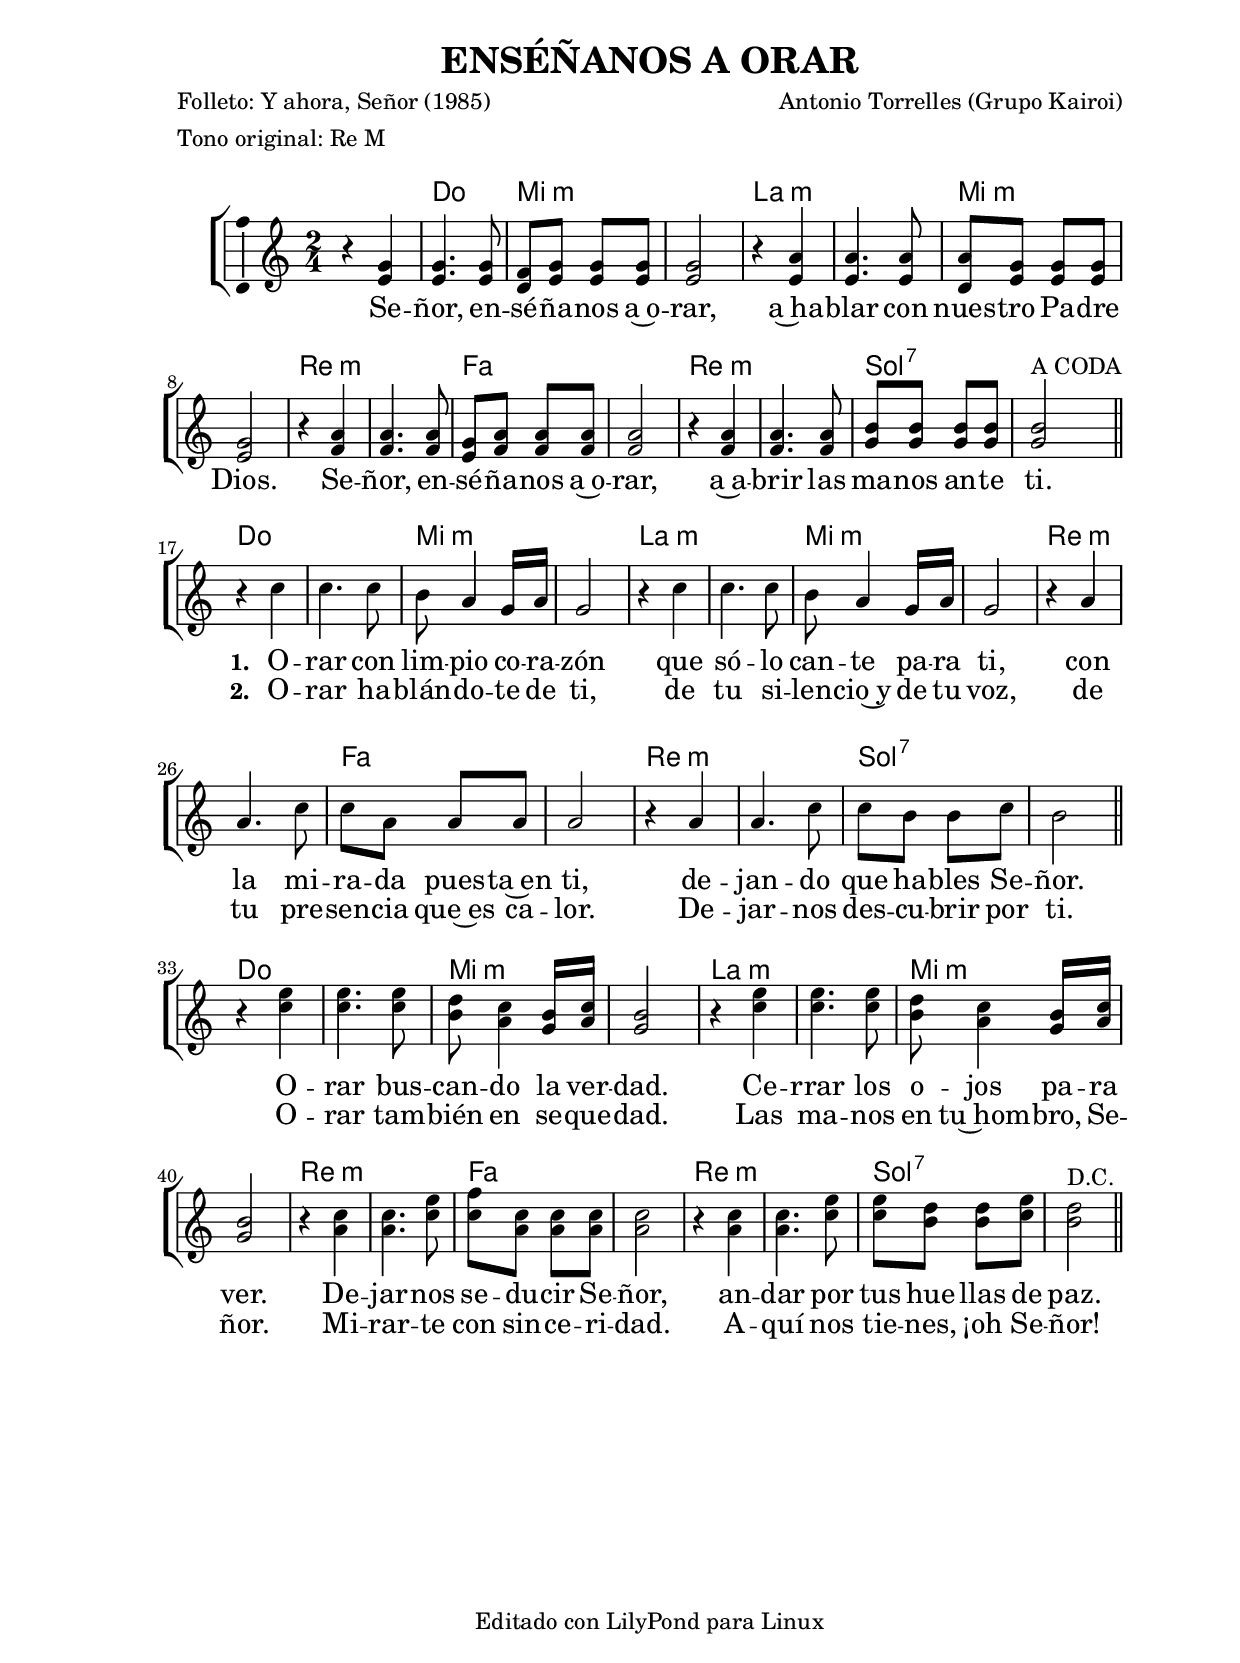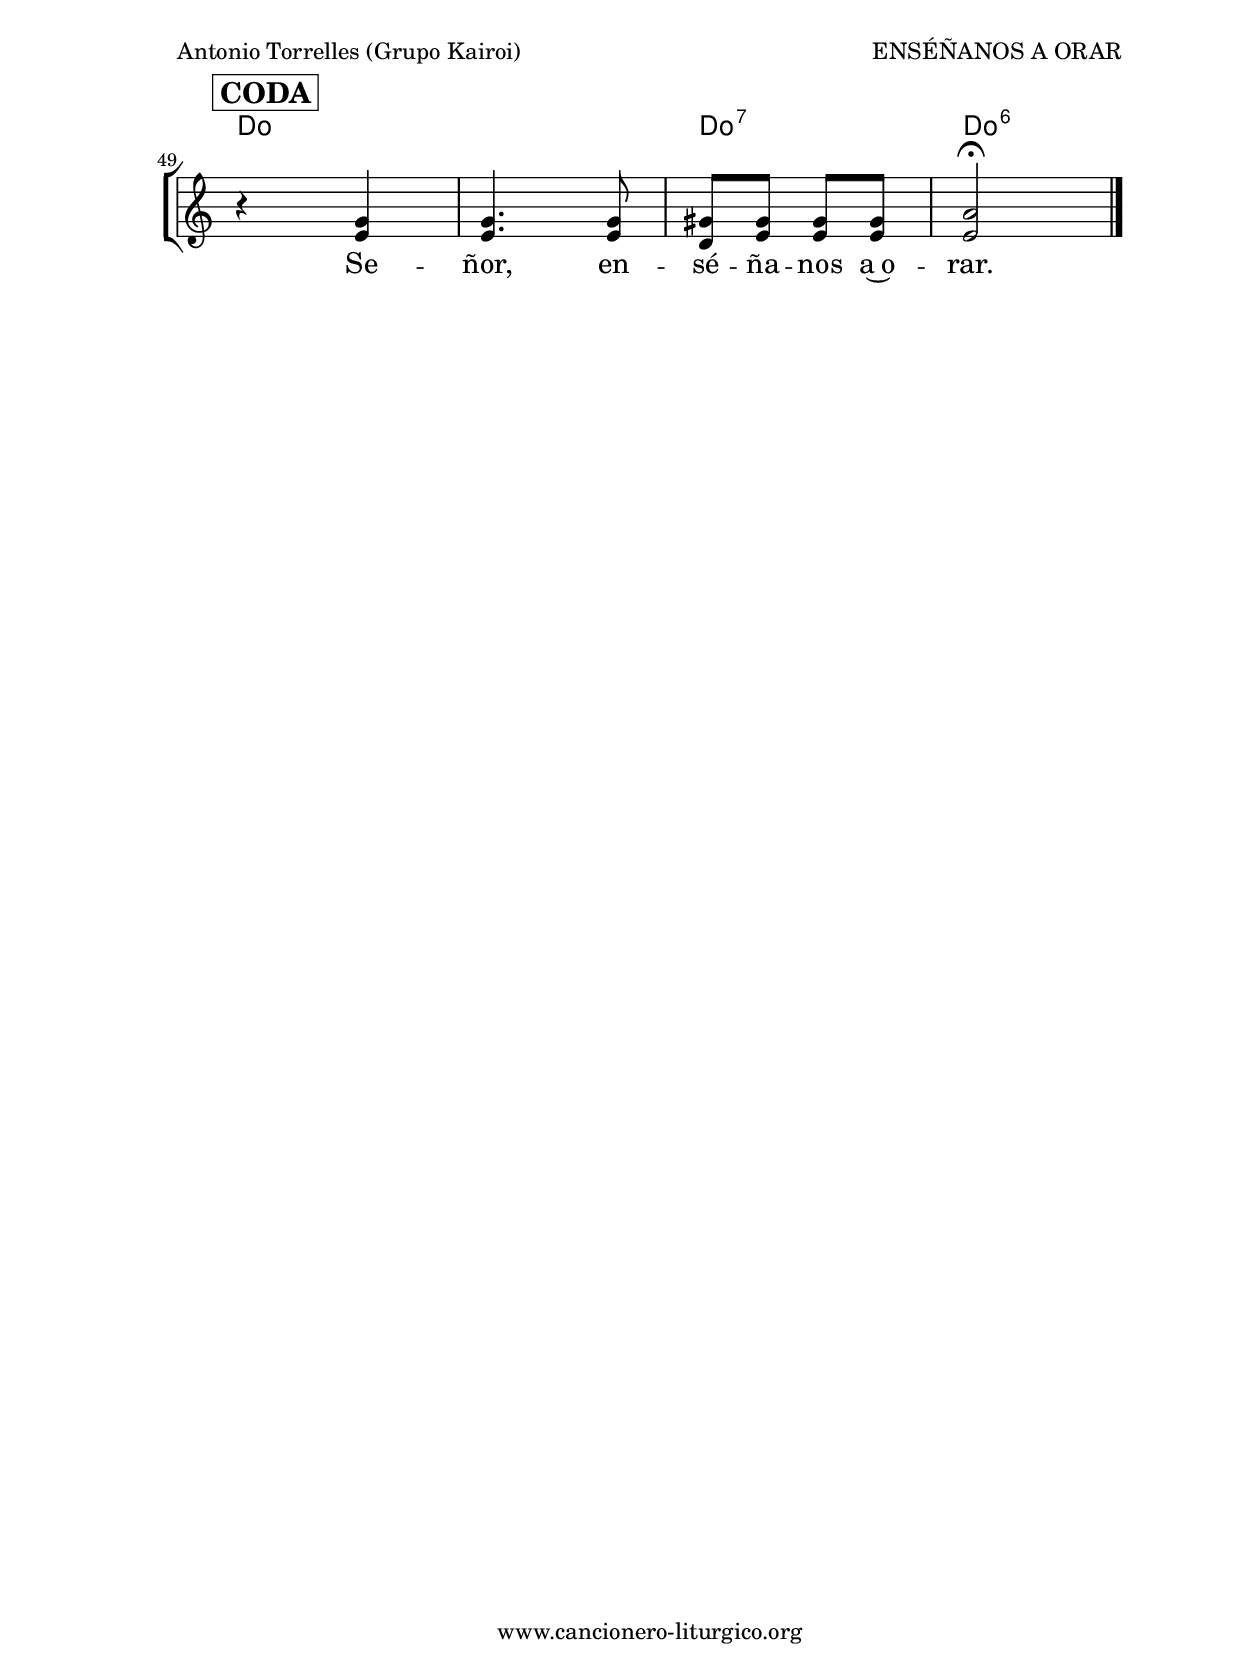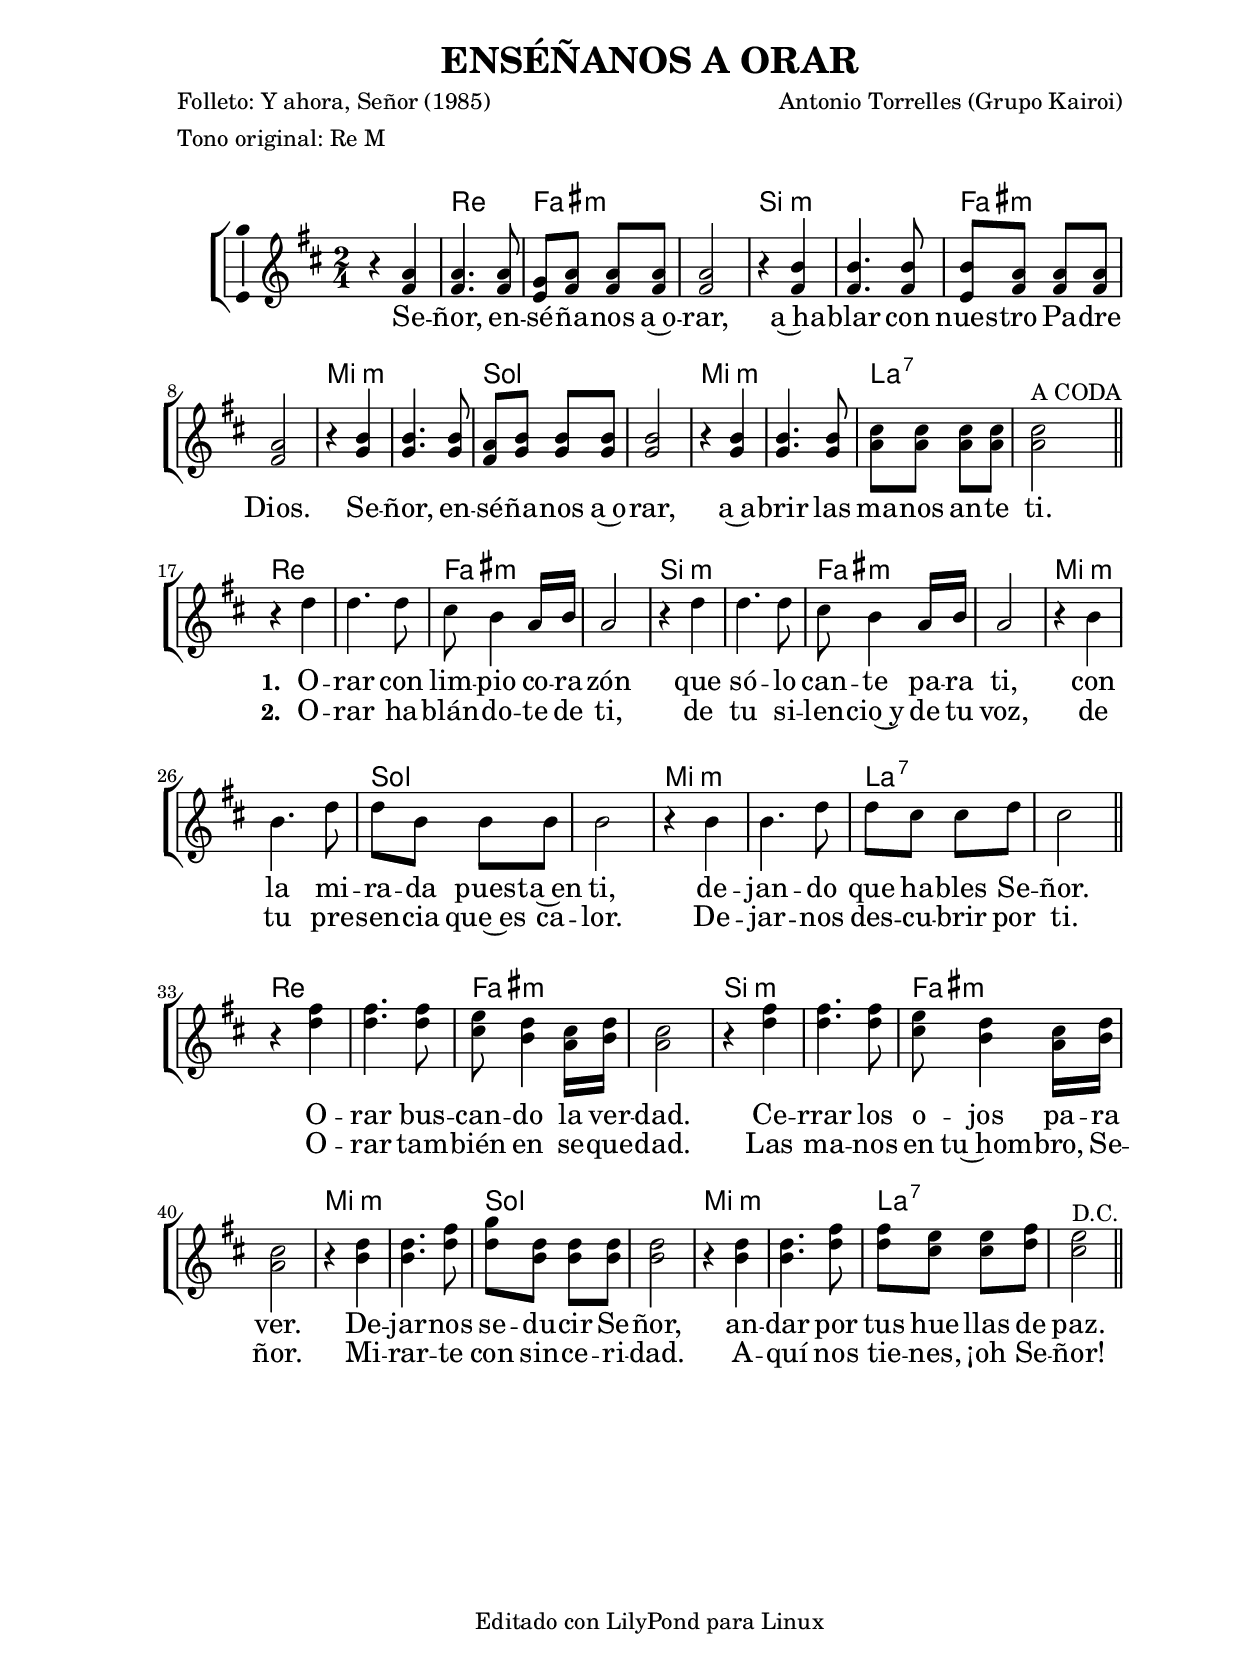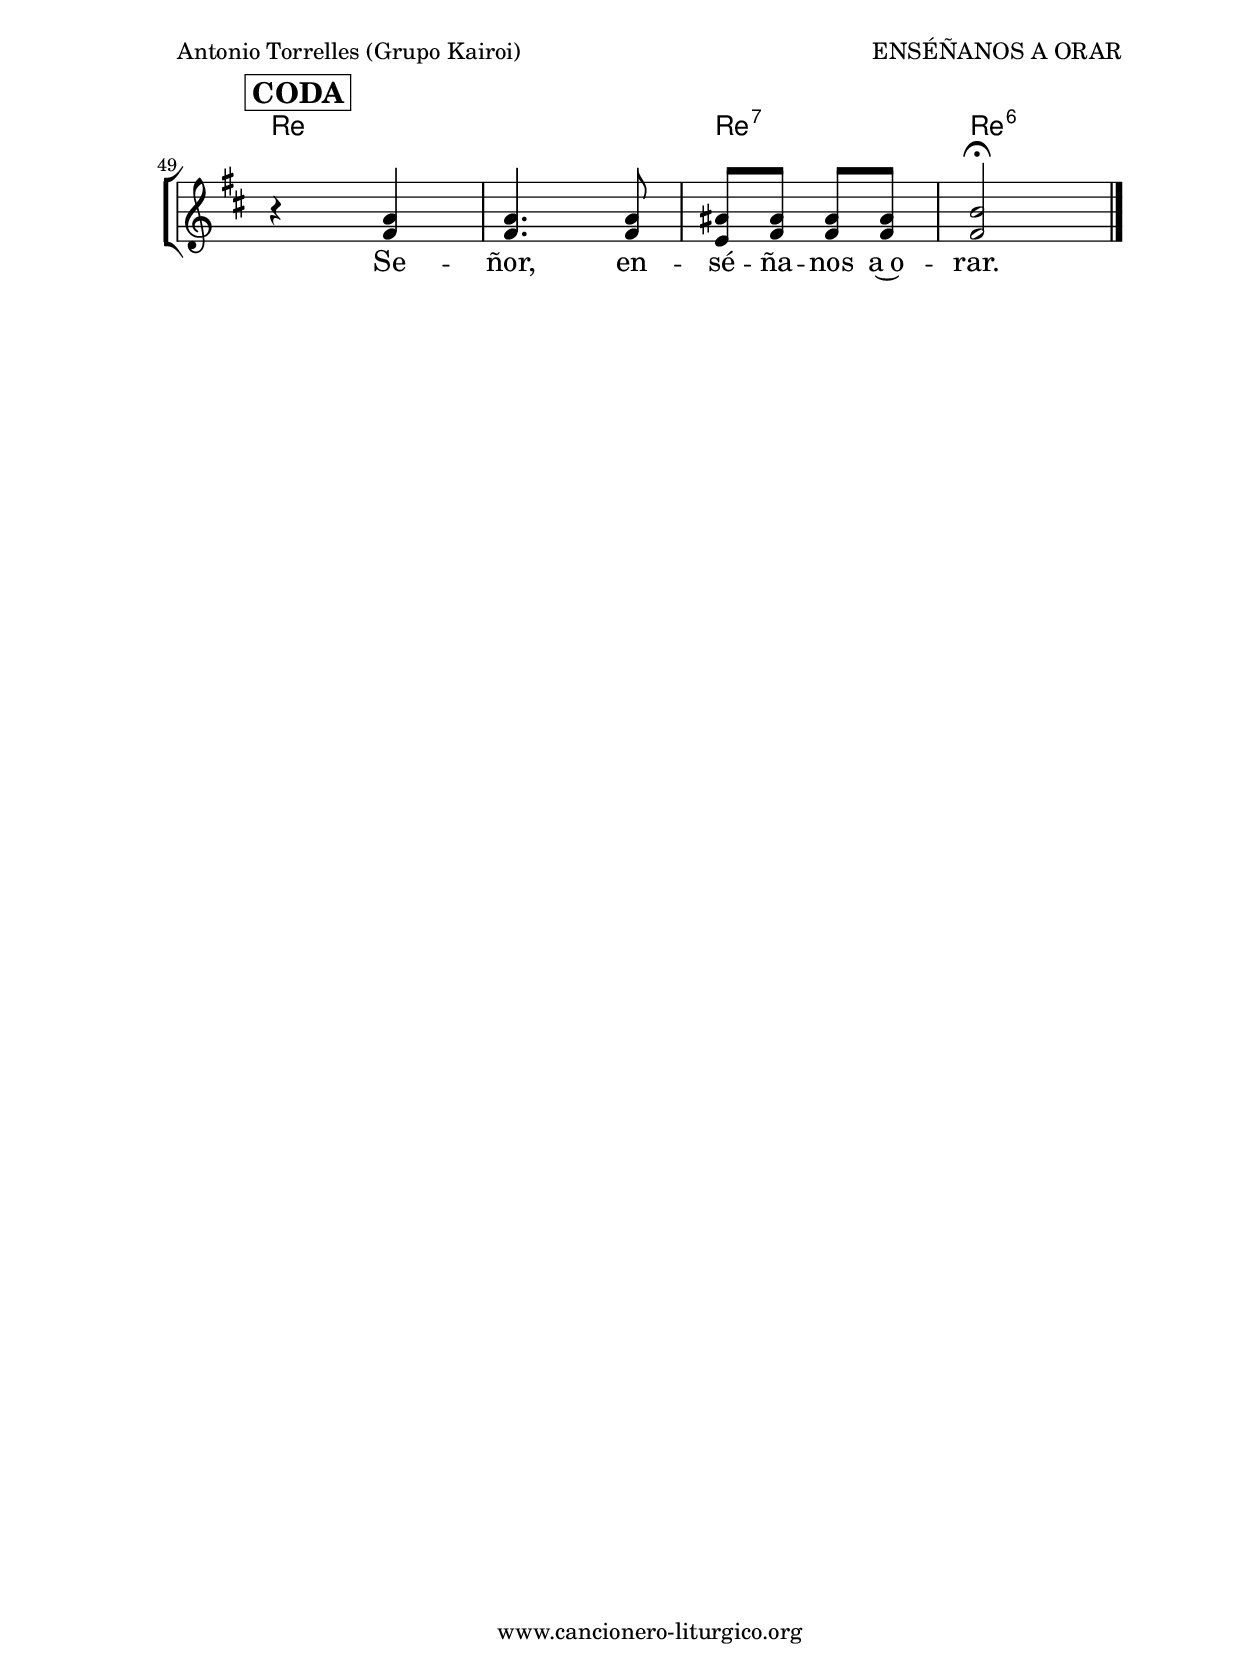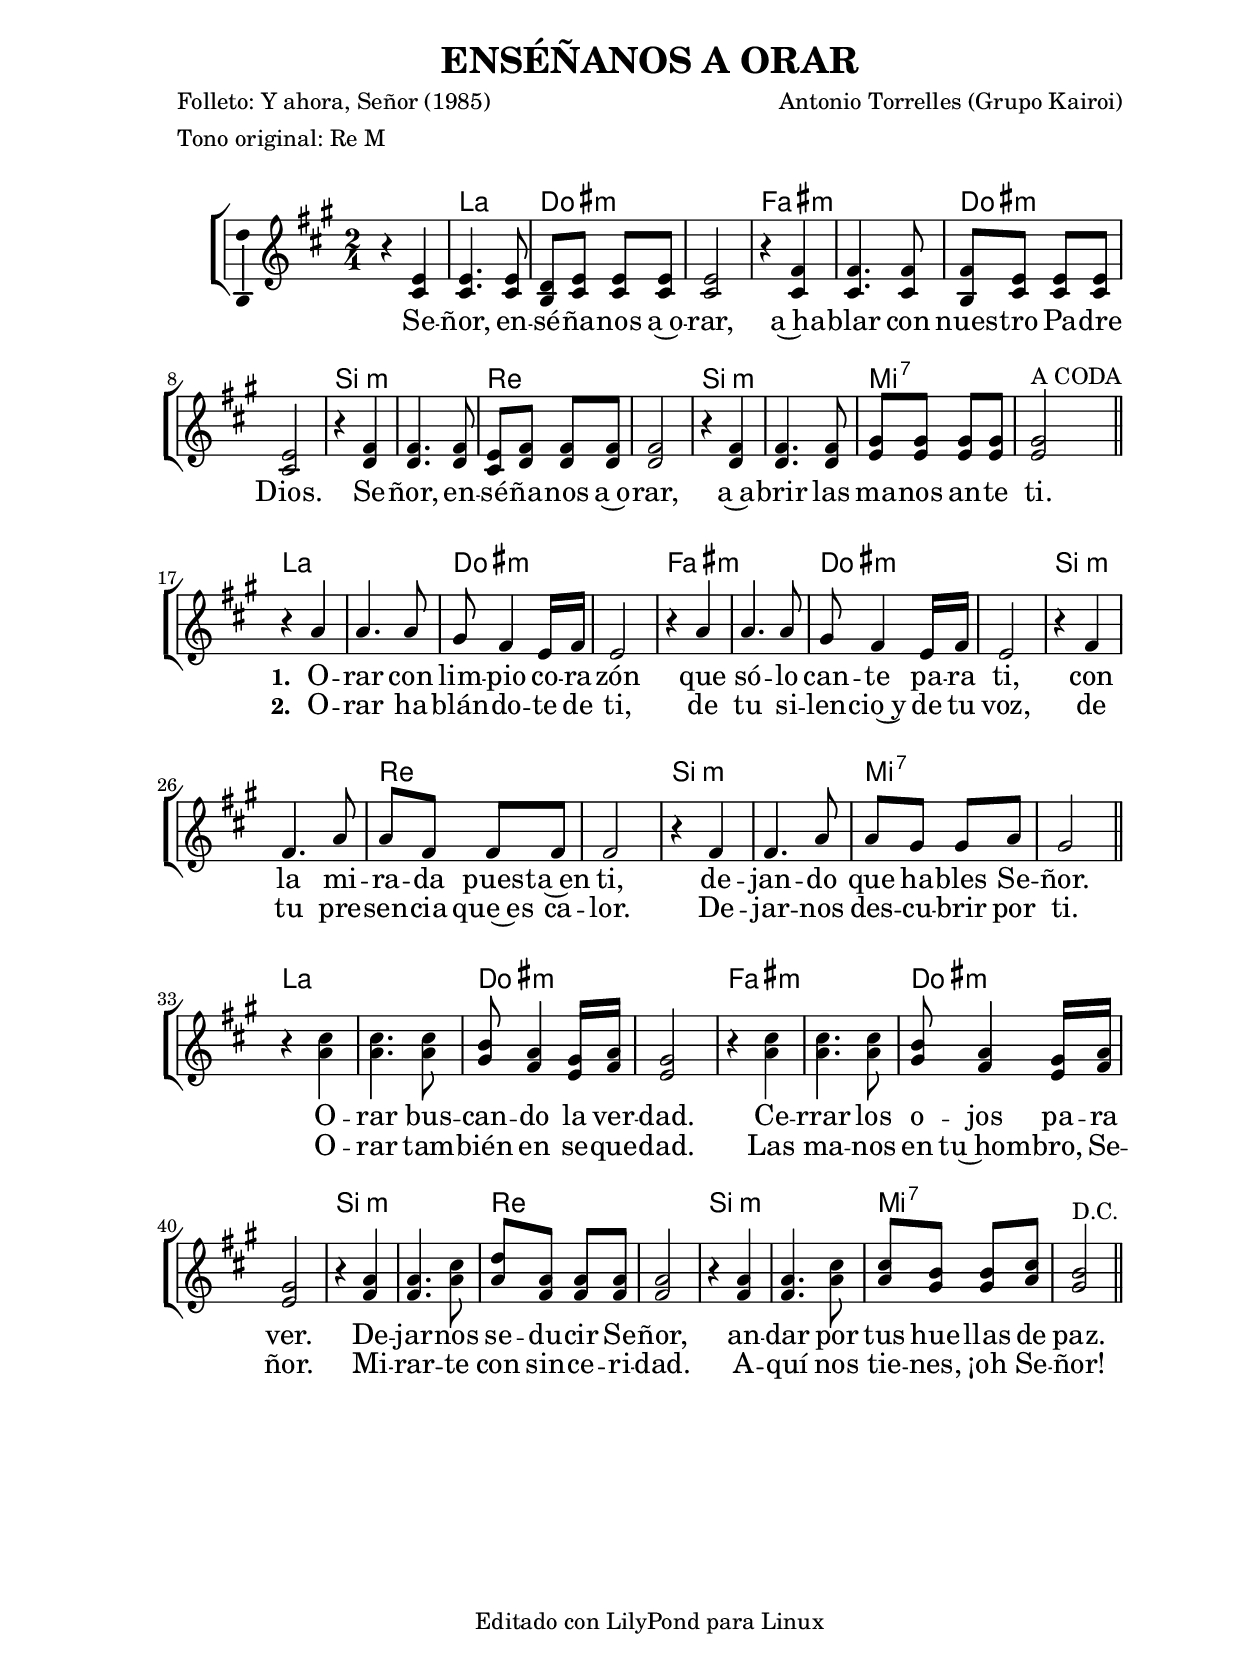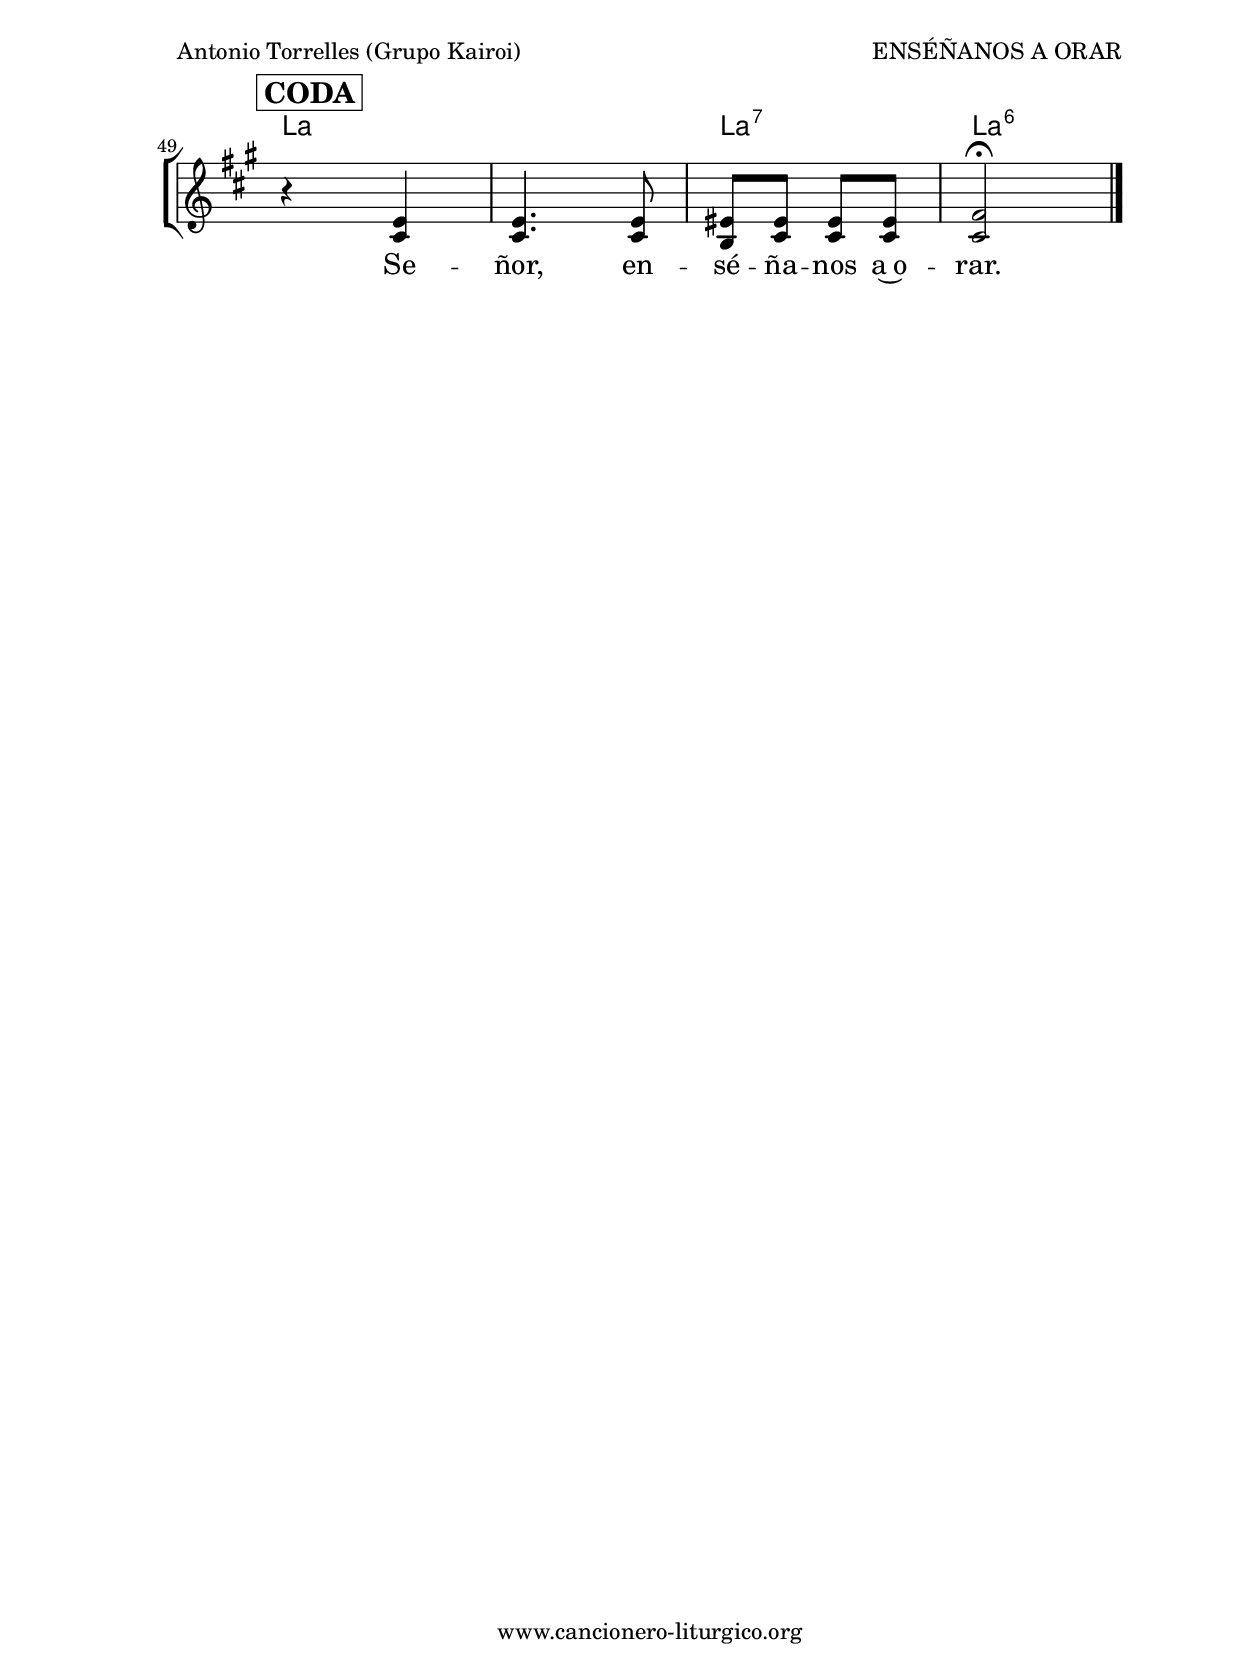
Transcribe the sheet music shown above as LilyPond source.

%
%para convertir .midi en .wav:
%timidity filename.midi -Ow -o finename.wav
%
%
%Para convertir de .wav a .mp3:
%lame -h -m j filename.wav
%
%
%para escuchar el midi:
%timidity nombrefichero.midi
%


%versión de lilypond para la que se ha escrito esta partitura:
\version "2.16.0"

	%Tamaño papel
	#(set-default-paper-size "a4")
	%Tamaño partitura
	#(set-global-staff-size 20)
	%No responde al pulsar sobre una nota
	#(ly:set-option 'point-and-click #f)

%parámetros del encabezamiento:
\header {
	title = "ENSÉÑANOS A ORAR"
	subtitle = ""
	composer = "Antonio Torrelles (Grupo Kairoi)"
	poet = "Folleto: Y ahora, Señor (1985)"
	meter = "Tono original: Re M"
	arranger = ""
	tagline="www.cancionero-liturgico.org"
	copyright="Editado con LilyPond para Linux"
	}

%parámetros asociados al papel:
\paper  {
	oddHeaderMarkup = \markup {\fill-line { \on-the-fly #not-first-page \fromproperty #'header:title \on-the-fly #not-first-page \fromproperty #'header:composer }}
	evenHeaderMarkup = \markup {\fill-line { \fromproperty #'header:composer \fromproperty #'header:title }}
	#(set-paper-size "a4")
	print-page-number = ##f
	first-page-number = 1
	print-first-page-number = ##f
%	head-separation = 3.0 \cm
	top-margin = 2.0 \cm
	bottom-margin = 0.5\cm
%%%	bottom-margin = -0.5\cm
	left-margin = 3.0 \cm
	line-width = 16.0 \cm 
	indent = 8\mm
	interscoreline = 2.\mm
	between-system-space = 15\mm
%	para que las partituras no llenen la hoja:
	ragged-bottom = ##t
%	idem para la última hoja:
	ragged-last-bottom = ##f
%	para que las partituras llenen el ancho del papel:
	ragged-last = ##f
	after-title-space = 2.5 \cm
%page-count=1
%system-count=8

	%Flexible Vertical Spacing
%	markup-markup-spacing =
%	#'((basic-distance . 15) (minimum-distance . 15) (padding . 3))
	markup-system-spacing =
	#'((basic-distance . 15) (minimum-distance . 15) (padding . 3))
	system-system-spacing =
	#'((basic-distance . 15) (minimum-distance . 15) (padding . 3))
	score-system-spacing =
	#'((basic-distance . 15) (minimum-distance . 15) (padding . 5))
%	top-system-spacing = % header
%	#'((basic-distance . 8) (minimum-distance . 0) (padding . 0))
%	top-markup-spacing =
%	#'((basic-distance . 20) (minimum-distance . 20) (padding . 0))
	last-bottom-spacing = % footer
	#'((basic-distance . 5) (minimum-distance . 5) (padding . 0))
%	score-markup-spacing =
%	#'((basic-distance . 16) (minimum-distance . 13) (padding . 0))

	}


%parámetros que afectan a toda la partitura:
global =  {
	%clave de sol (G):
	\clef G
	%armadura:
	\transpose d c
	\key d \major
	\tempo 4=100
	\set Score.tempoHideNote = ##t
	}


acordes = {
	\italianChords
	\chordmode {
	\transpose d c
{

s2 d2 fis:m s b:m s fis:m s e:m s g s e:m s a:7 s
d2 s fis:m s b:m s fis:m s e:m s g s e:m s a:7 s
d2 s fis:m s b:m s fis:m s e:m s g s e:m s a:7 s
d s d:7 d:6

}
}
}



melodia = 

	\transpose d c
{

\time 2/4

\relative c'{

<<
{
r4 a'4
a4. a8
g8 a a a
a2

r4 b4
b4. b8
b8 a a a
a2

r4 b4
b4. b8
a8 b b b
b2

r4 b4
b4. b8
cis8 cis cis cis
cis2
}
{
r4 fis,4
fis4. fis8
e8 fis fis fis
fis2

r4 fis4
fis4. fis8
e8 fis fis fis
fis2

r4 g4
g4. g8
fis8 g g g
g2

r4 g4
g4. g8
a8 a a a
a2^"A CODA"
}
>>

\break
\bar "||"

r4 d4
d4. d8
cis8 b4 a16 b
a2

r4 d4
d4. d8
cis8 b4 a16 b
a2

r4 b4
b4. d8
d8 b b b
b2

r4 b4
b4. d8
d8 cis cis d
cis2

\break
\bar "||"

<<
{
r4 fis4
fis4. fis8
e8 d4 cis16 d
cis2

r4 fis4
fis4. fis8
e8 d4 cis16 d
cis2

r4 d4
d4. fis8
g8 d d d
d2

r4 d4
d4. fis8
fis8 e e fis
e2
}
{
r4 d4
d4. d8
cis8 b4 a16 b
a2

r4 d4
d4. d8
cis8 b4 a16 b
a2

r4 b4
b4. d8
d8 b b b
b2

r4 b4
b4. d8
d8 cis cis d
cis2^"D.C."
}
>>

\break
\bar "||"
\pageBreak

<<
{
\mark \markup {
\override #'(box-padding . 0.5)
\box
\line { \bold CODA }
}

r4 a4
a4. a8
ais8 ais ais ais
b2 \fermata
}
{
r4 fis4
fis4. fis8
e8 fis fis fis
fis2 \fermata
}
>>

\bar "|."
}
}


texto = \lyricmode {
Se -- ñor, en -- sé -- ña -- nos a~o -- rar,
a~ha -- blar con nues -- tro Pa -- dre Dios.
Se -- ñor, en -- sé -- ña -- nos a~o -- rar,
a~a -- brir las ma -- nos an -- te ti.

\set stanza =#"1. " O -- rar con lim -- pio co -- ra -- zón
que só -- lo can -- te pa -- ra ti,
con la mi -- ra -- da pues -- ta~en ti,
de -- jan -- do que ha -- bles Se -- ñor.

O -- rar bus -- can -- do la ver -- dad.
Ce -- rrar los o -- jos pa -- ra ver.
De -- jar -- nos se -- du -- cir Se -- ñor,
an -- dar por tus hue -- llas de paz.

Se -- ñor, en -- sé -- ña -- nos a~o -- rar.

	}

textodos = \lyricmode {
\skip1 \skip1 \skip1 \skip1 \skip1 \skip1 \skip1 \skip1
\skip1 \skip1 \skip1 \skip1 \skip1 \skip1 \skip1 \skip1
\skip1 \skip1 \skip1 \skip1 \skip1 \skip1 \skip1 \skip1
\skip1 \skip1 \skip1 \skip1 \skip1 \skip1 \skip1 \skip1

\set stanza =#"2. " O -- rar ha -- blán -- do -- te de ti,
de tu si -- len -- cio~y de tu voz,
de tu pre -- sen -- cia que~es ca -- lor.
De -- jar -- nos des -- cu -- brir por ti.

O -- rar tam -- bién en se -- que -- dad.
Las ma -- nos en tu~hom -- bro, Se -- ñor.
Mi -- rar -- te con sin -- ce -- ri -- dad.
A -- quí nos tie -- nes, ¡oh Se -- ñor!

	}


acordesStaff = \context ChordNames = acordesStaff <<
	\set chordChanges = ##t
	\acordes
	>>

vozStaff = \context Voice = vozStaff
\with {\consists "Ambitus_engraver"}
<<
%	\set Staff.instrumentName = ""
%	\set Staff.shortInstrumentName = ""
%	\set Staff.midiInstrument = #"clarinet"
%	\set Staff.midiInstrument = #"cello"
	\set Staff.midiInstrument = #"flute"
%	\set Staff.midiInstrument = #"electric guitar (jazz)"
%	\set Staff.midiInstrument = #"english horn"
%	\set Staff.midiInstrument = #"violin"
%	\set Staff.midiInstrument = #"glockenspiel"
	\set Staff.midiMinimumVolume = #0.7
	\set Staff.midiMaximumVolume = #0.9
	\global
	\melodia
	>>


textoStaff = \context Lyrics = textoStaff <<
	\lyricsto vozStaff \texto
	>>

textodosStaff = \context Lyrics = textodosStaff <<
	\lyricsto vozStaff \textodos
	>>

\book {
	\score {
		\context ChoirStaff {
			\override StaffGroup.SystemStartBracket #'collapse-height = #1
			\override Score.SystemStartBar #'collapse-height = #1
			<<
			\acordesStaff
			\vozStaff
			\textoStaff
			\textodosStaff
			>>
			}
		\layout {
	    		\context {
				\Lyrics
				\override LyricText #'font-size = #2
				}
	   		 \context {
				\Score
				\override StaffSymbol #'staff-space = #(magstep +3)
				}
			}
		}
	\score {
		\unfoldRepeats
		\context ChoirStaff {
			<<
			\acordesStaff
			\vozStaff
			>>
			}
		\midi {
	  		\context {
	  			\Score
				tempoWholesPerMinute = #(ly:make-moment 70 4)
				}
			}
		}
	}



#(define output-suffix "C")
\book {
	\score {
		\context ChoirStaff {
			\override StaffGroup.SystemStartBracket #'collapse-height = #1
			\override Score.SystemStartBar #'collapse-height = #1
\transpose c d
			<<
			\acordesStaff
			\vozStaff
			\textoStaff
			\textodosStaff
			>>
			}
		\layout {
	    		\context {
				\Lyrics
				\override LyricText #'font-size = #2
				}
	   		 \context {
				\Score
				\override StaffSymbol #'staff-space = #(magstep +3)
				}
			}
		}
	}

#(define output-suffix "S")
\book {
	\score {
		\context ChoirStaff {
			\override StaffGroup.SystemStartBracket #'collapse-height = #1
			\override Score.SystemStartBar #'collapse-height = #1
\transpose c a,
			<<
			\acordesStaff
			\vozStaff
			\textoStaff
			\textodosStaff
			>>
			}
		\layout {
	    		\context {
				\Lyrics
				\override LyricText #'font-size = #2
				}
	   		 \context {
				\Score
				\override StaffSymbol #'staff-space = #(magstep +3)
				}
			}
		}
	}


